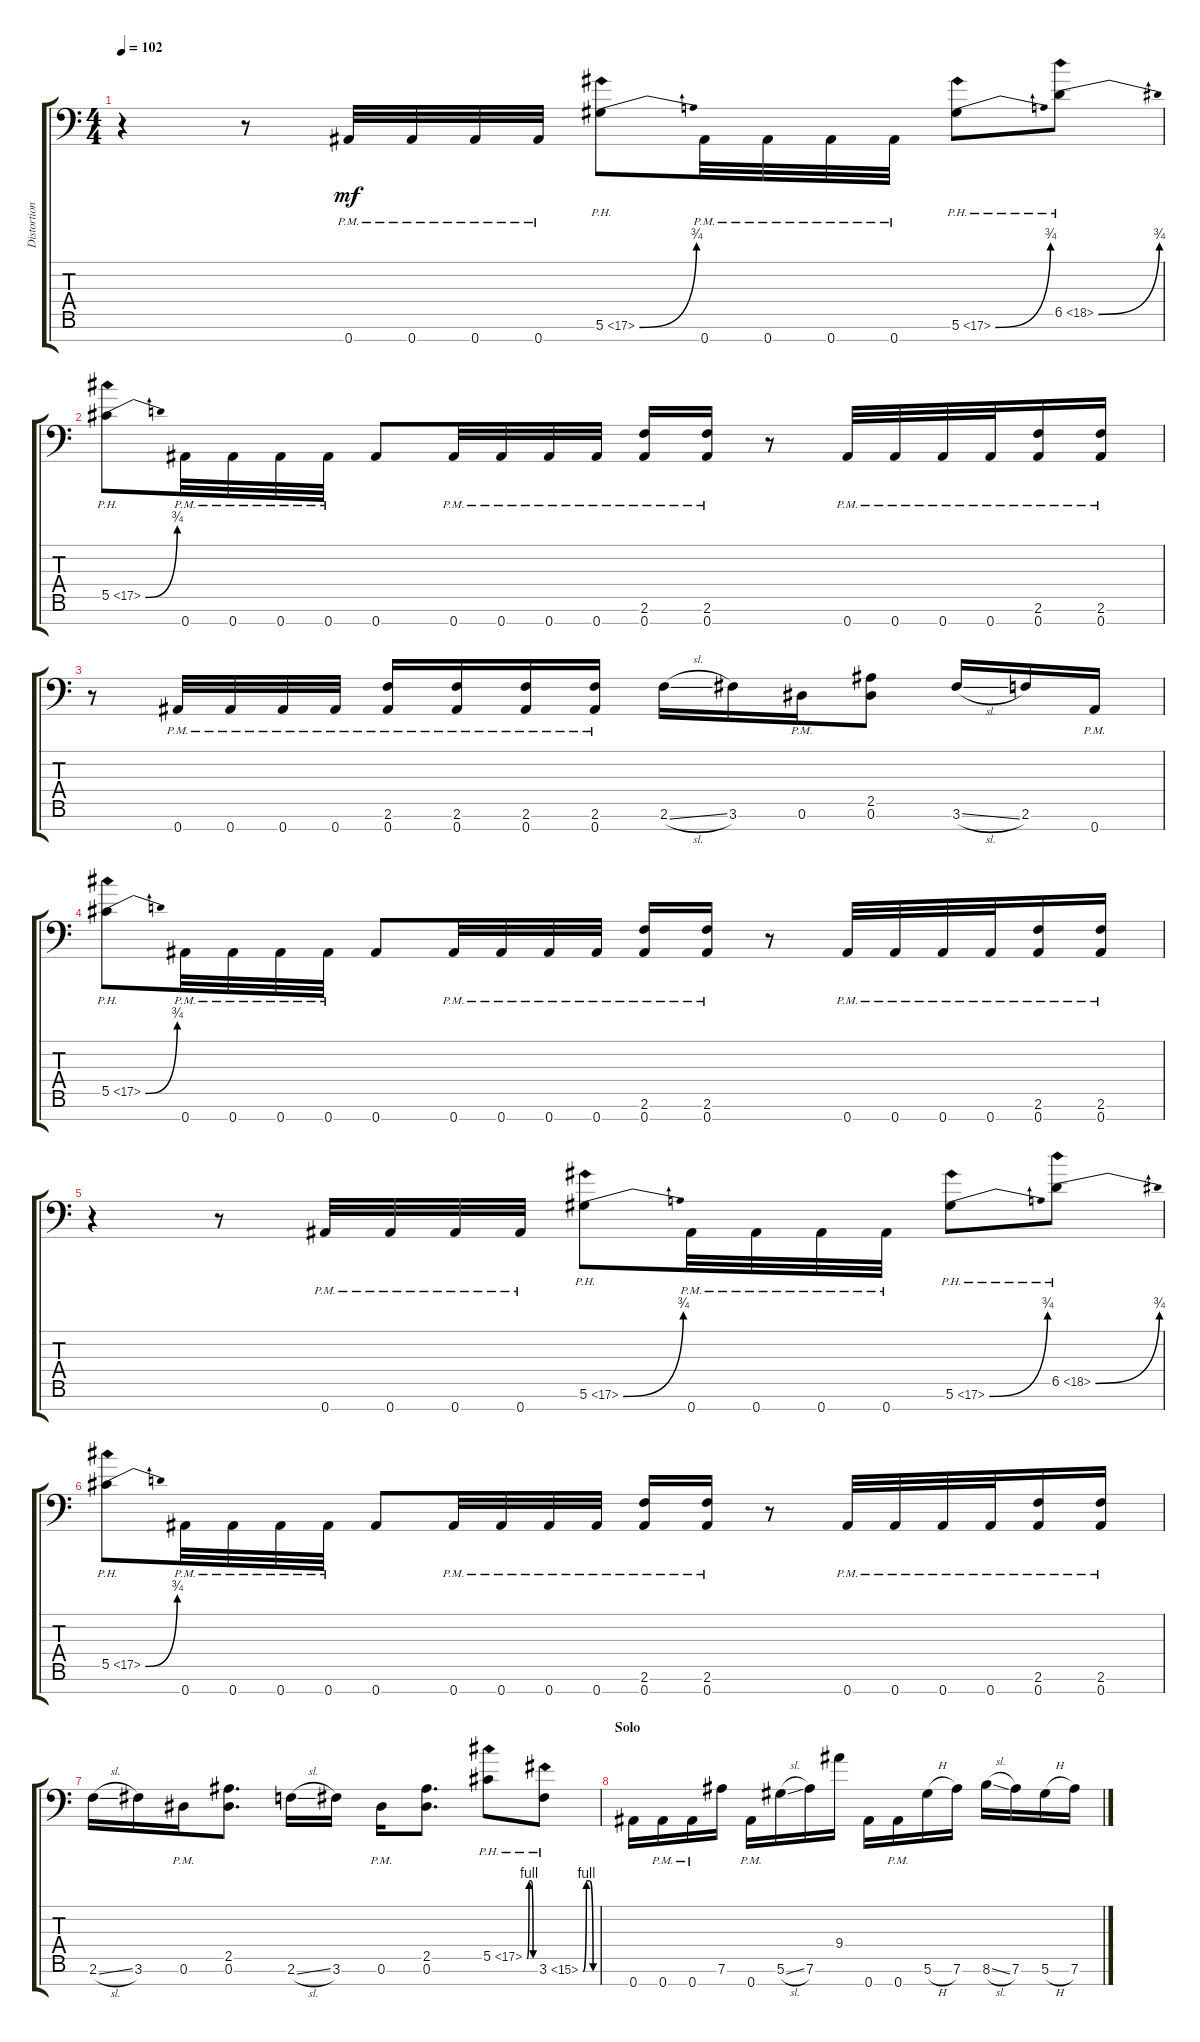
\track ("Distortion Guitar" "Distortion") {instrument distortionguitar}
\staff {score tabs}
\tuning (Eb4 Bb3 Gb3 Db3 Ab2 Eb2 Bb1) {hide}
\ts (4 4)
\tempo 102
\clef f4
\ks c
r.4{dy mf} r.8 0.7{pm}.32 0.7{pm}.32 0.7{pm}.32 0.7{pm}.32 5.6{be (bend 0 0 60 3) ph 12}.8 0.7{pm}.32 0.7{pm}.32 0.7{pm}.32 0.7{pm}.32 5.6{be (bend 0 0 60 3) ph 12}.8 6.5{be (bend 0 0 60 3) ph 12}.8 |
5.5{be (bend 0 0 60 3) ph 12}.8 0.7{pm}.32 0.7{pm}.32 0.7{pm}.32 0.7{pm}.32 0.7.8 0.7{pm}.32 0.7{pm}.32 0.7{pm}.32 0.7{pm}.32 (2.6{pm} 0.7{pm}).16 (2.6{pm} 0.7{pm}).16 r.8 0.7{pm}.32 0.7{pm}.32 0.7{pm}.32 0.7{pm}.32 (2.6{pm} 0.7{pm}).16 (2.6{pm} 0.7{pm}).16 |
r.8 0.7{pm}.32 0.7{pm}.32 0.7{pm}.32 0.7{pm}.32 (2.6{pm} 0.7{pm}).16 (2.6{pm} 0.7{pm}).16 (2.6{pm} 0.7{pm}).16 (2.6{pm} 0.7{pm}).16 2.6{sl}.16 3.6.16 0.6{pm}.16 (2.5 0.6).8 3.6{sl}.16 2.6.16 0.7{pm}.16 |
5.5{be (bend 0 0 60 3) ph 12}.8 0.7{pm}.32 0.7{pm}.32 0.7{pm}.32 0.7{pm}.32 0.7.8 0.7{pm}.32 0.7{pm}.32 0.7{pm}.32 0.7{pm}.32 (2.6{pm} 0.7{pm}).16 (2.6{pm} 0.7{pm}).16 r.8 0.7{pm}.32 0.7{pm}.32 0.7{pm}.32 0.7{pm}.32 (2.6{pm} 0.7{pm}).16 (2.6{pm} 0.7{pm}).16 |
r.4 r.8 0.7{pm}.32 0.7{pm}.32 0.7{pm}.32 0.7{pm}.32 5.6{be (bend 0 0 60 3) ph 12}.8 0.7{pm}.32 0.7{pm}.32 0.7{pm}.32 0.7{pm}.32 5.6{be (bend 0 0 60 3) ph 12}.8 6.5{be (bend 0 0 60 3) ph 12}.8 |
5.5{be (bend 0 0 60 3) ph 12}.8 0.7{pm}.32 0.7{pm}.32 0.7{pm}.32 0.7{pm}.32 0.7.8 0.7{pm}.32 0.7{pm}.32 0.7{pm}.32 0.7{pm}.32 (2.6{pm} 0.7{pm}).16 (2.6{pm} 0.7{pm}).16 r.8 0.7{pm}.32 0.7{pm}.32 0.7{pm}.32 0.7{pm}.32 (2.6{pm} 0.7{pm}).16 (2.6{pm} 0.7{pm}).16 |
2.6{sl}.16 3.6.16 0.6{pm}.16 (2.5 0.6).8{d} 2.6{sl}.16 3.6.16 0.6{pm}.16 (2.5 0.6).8{d} 5.5{be (custom 0 0 15 4 30 4 45 0 60 0) ph 12}.8 3.6{be (custom 0 0 15 4 30 4 45 0 60 0) ph 12}.8 |
\section ("" "Solo")
0.7.16 0.7{pm}.16 0.7{pm}.16 7.6.16 0.7{pm}.16 5.6{sl}.16 7.6.16 9.4.16 0.7.16 0.7{pm}.16 5.6{h}.16 7.6.16 8.6{sl}.16 7.6.16 5.6{h}.16 7.6.16
